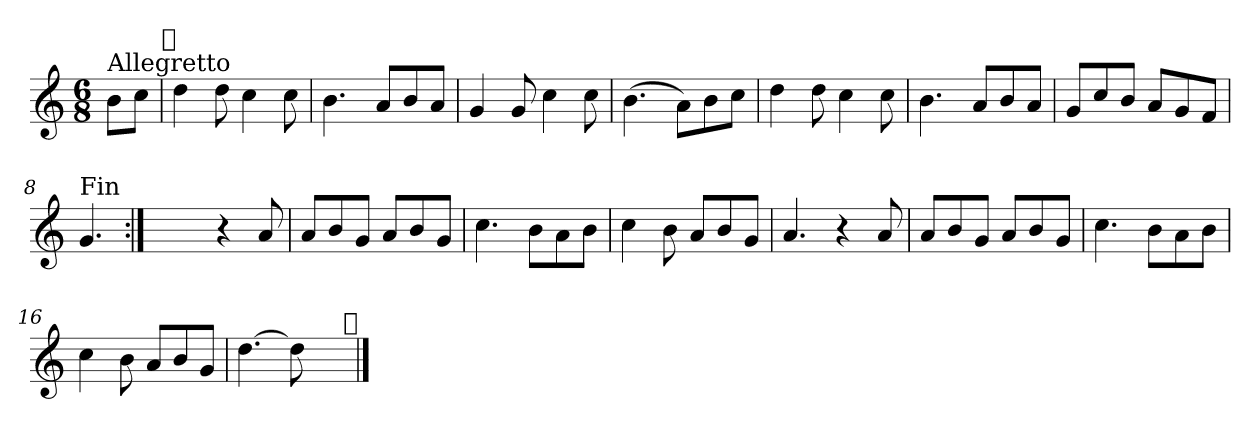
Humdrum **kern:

**kern
*part1
*staff1
*clefG2
*k[]
*C:
*M6/8
=
!LO:TX:a:t=Allegretto
8b\L
8cc\J
!LO:TX:a:t=𝄋
=1
4dd\
8dd\
4cc\
8cc\
=2
4.b\
8a/L
8b/
8a/J
=3
4g/
8g/
4cc\
8cc\
=4
(>4.b\
8a\L)
8b\
8cc\J
=5
4dd\
8dd\
4cc\
8cc\
=6
4.b\
8a/L
8b/
8a/J
!!LO:LB:g=z
=7
8g/L
8cc/
8b/J
8a/L
8g/
8f/J
=8
!LO:TX:a:t=Fin
4.g/
=9:|!
4ryy
8ryy
4r
8a/
=10
8a/L
8b/
8g/J
8a/L
8b/
8g/J
=11
4.cc\
8b\L
8a\
8b\J
=12
4cc\
8b\
8a/L
8b/
8g/J
=13
4.a/
4r
8a/
!!LO:LB:g=z
=14
8a/L
8b/
8g/J
8a/L
8b/
8g/J
=15
4.cc\
8b\L
8a\
8b\J
=16
4cc\
8b\
8a/L
8b/
8g/J
=17
[4.dd\
8dd\]
4ryy
!LO:TX:a:t=𝄋
==
*-
